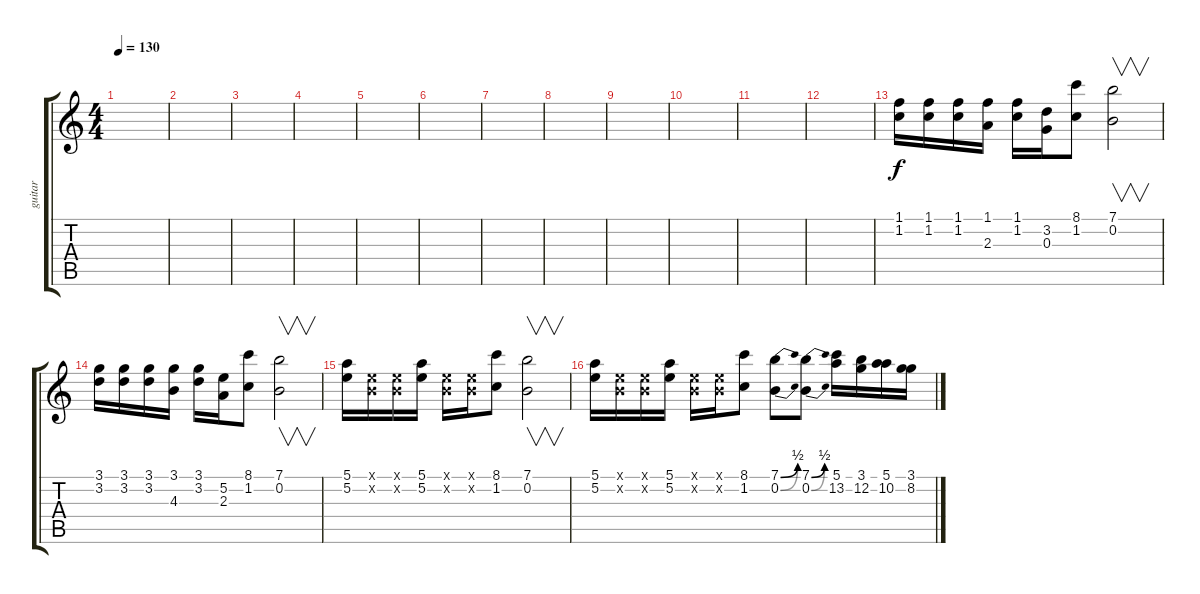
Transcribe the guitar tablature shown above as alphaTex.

\track ("guitar" "guitar") {instrument overdrivenguitar}
\staff {score tabs}
\tuning (E4 B3 G3 D3 A2 E2) {hide}
\ts (4 4)
\tempo 130
\clef g2
\ks c
|
|
|
|
|
|
|
|
|
|
|
|
(1.1 1.2).16 (1.1 1.2).16 (1.1 1.2).16 (1.1 2.3).16 (1.1 1.2).16 (3.2 0.3).16 (8.1 1.2).8 (7.1 0.2).2{v} |
(3.1 3.2).16 (3.1 3.2).16 (3.1 3.2).16 (3.1 4.3).16 (3.1 3.2).16 (5.2 2.3).16 (8.1 1.2).8 (7.1 0.2).2{v} |
(5.1 5.2).16 (0.1{x} 0.2{x}).16 (0.1{x} 0.2{x}).16 (5.1 5.2).16 (0.1{x} 0.2{x}).16 (0.1{x} 0.2{x}).16 (8.1 1.2).8 (7.1 0.2).2{v} |
(5.1 5.2).16 (0.1{x} 0.2{x}).16 (0.1{x} 0.2{x}).16 (5.1 5.2).16 (0.1{x} 0.2{x}).16 (0.1{x} 0.2{x}).16 (8.1 1.2).8 (7.1{be (bend 0 0 60 2)} 0.2{be (bend 0 0 60 2)}).8 (7.1{be (bend 0 0 60 2)} 0.2{be (bend 0 0 60 2)}).8 (5.1 13.2).16 (3.1 12.2).16 (5.1 10.2).16 (3.1 8.2).16
